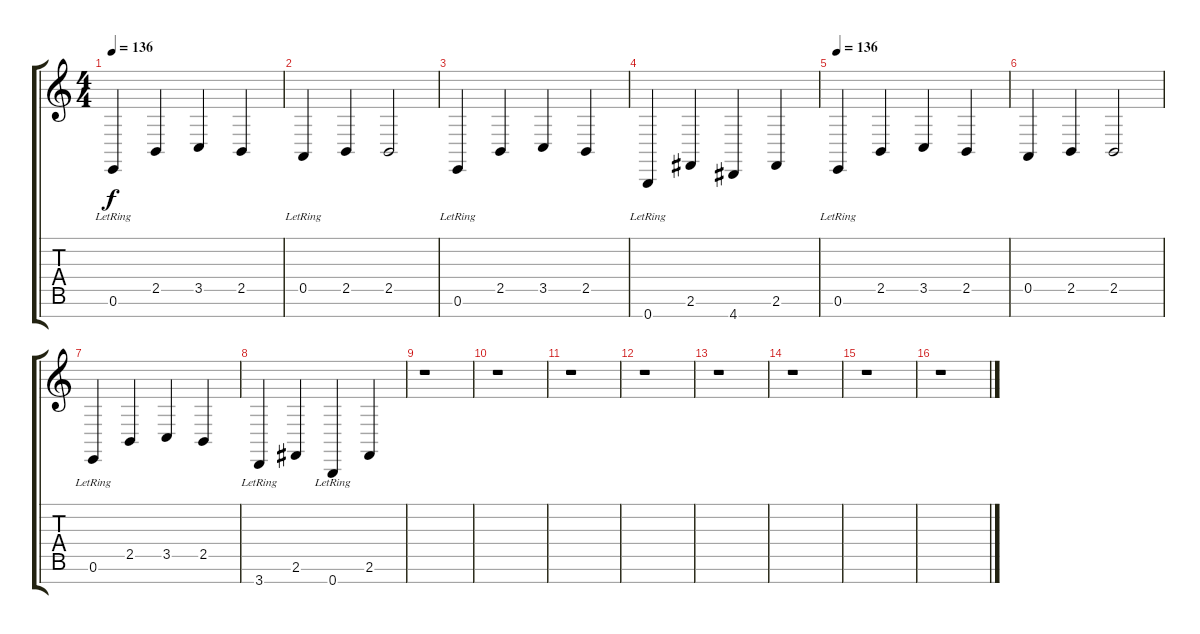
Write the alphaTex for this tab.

\track "" {instrument fx4atmosphere}
\staff {score tabs}
\tuning (E4 B3 G3 D3 A2 E2 B1) {hide}
\ts (4 4)
\tempo 136
\clef g2
\ks c
0.6{lr}.4{dy f instrument fx4atmosphere} 2.5.4 3.5.4 2.5.4 |
0.5{lr}.4 2.5.4 2.5.2 |
0.6{lr}.4 2.5.4 3.5.4 2.5.4 |
0.7{lr}.4 2.6.4 4.7.4 2.6.4 |
\tempo 136
0.6{lr}.4 2.5.4 3.5.4 2.5.4 |
0.5.4 2.5.4 2.5.2 |
0.6{lr}.4 2.5.4 3.5.4 2.5.4 |
3.7{lr}.4 2.6.4 0.7{lr}.4 2.6.4 |
r.1 |
r.1 |
r.1 |
r.1 |
r.1 |
r.1 |
r.1 |
r.1
